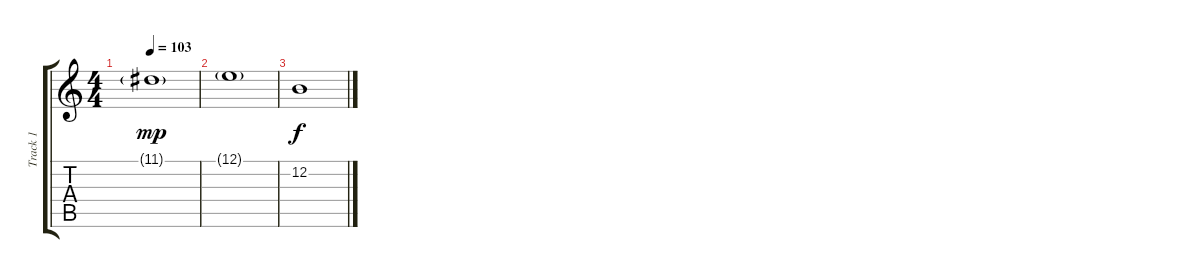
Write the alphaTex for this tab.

\track ("Track 1" "Track 1") {instrument stringensemble1}
\staff {score tabs}
\tuning (E4 B3 G3 D3 A2 E2) {hide}
\ts (4 4)
\tempo 103
\clef g2
\ks c
11.1{g}.1{dy mp} |
12.1{g}.1 |
12.2.1{dy f}
